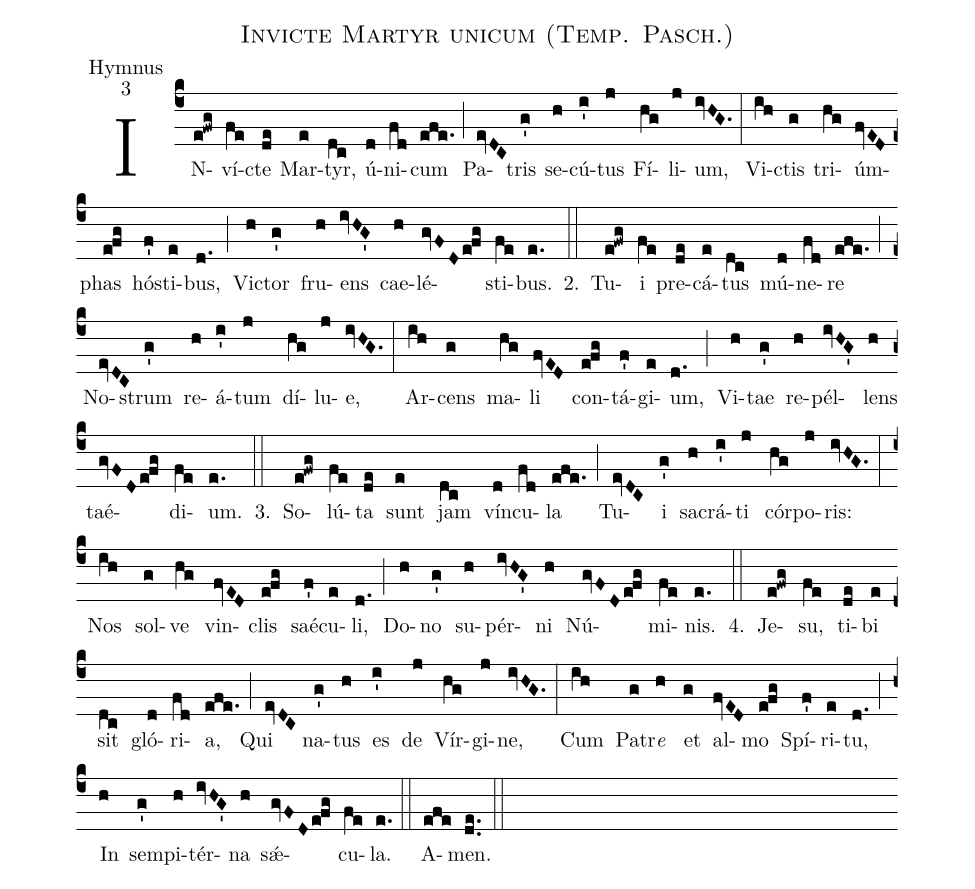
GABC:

name:Invicte Martyr unicum (Temp. Pasch.);
office-part:Hymnus;
mode:3;
%%
(c4) IN(e!fwg)ví(fe)cte(de) Mar(e)tyr,(dc) ú(d)ni(fd)cum(efe.) (;) Pa(evDC)tris(g') se(h)cú(i')tus(j) Fí(hg)li(j)um,(ivHG.) (:) Vi(ih)ctis(g) tri(hg)úm(fvED)phas(e!fg) hó(f')sti(e)bus,(d.) (;) Vi(h)ctor(g') fru(h)ens(ivHG') cae(h)lé(gvFD/e!fg)sti(fe)bus.(e.)

2.(::) Tu(e!fwg)i(fe) pre(de)cá(e)tus(dc) mú(d)ne(fd)re(efe.) (;) No(evDC)strum(g') re(h)á(i')tum(j) dí(hg)lu(j)e,(ivHG.) (:) Ar(ih)cens(g) ma(hg)li(fvED) con(e!fg)tá(f')gi(e)um,(d.) (;) Vi(h)tae(g') re(h)pél(ivHG')lens(h) taé(gvFD/e!fg)di(fe)um.(e.)

3.(::) So(e!fwg)lú(fe)ta(de) sunt(e) jam(dc) vín(d)cu(fd)la(efe.) (;) Tu(evDC)i(g') sa(h)crá(i')ti(j) cór(hg)po(j)ris:(ivHG.) (:) Nos(ih) sol(g)ve(hg) vin(fvED)clis(e!fg) saé(f')cu(e)li,(d.) (;) Do(h)no(g') su(h)pér(ivHG')ni(h) Nú(gvFD/e!fg)mi(fe)nis.(e.)

4.(::) Je(e!fwg)su,(fe) ti(de)bi(e) sit(dc) gló(d)ri(fd)a,(efe.) (;)
Qui(evDC) na(g')tus(h) es(i') de(j) Vír(hg)gi(j)ne,(ivHG.) (:)
Cum(ih) Pa(g)tr<i>e</i>(h) et(g) al(fvED)mo(e!fg) Spí(f')ri(e)tu,(d.) (;)
In(h) sem(g')pi(h)tér(ivHG')na(h) sǽ(gvFD/e!fg)cu(fe)la.(e.) (::)
A(efe)men.(de..) (::)
